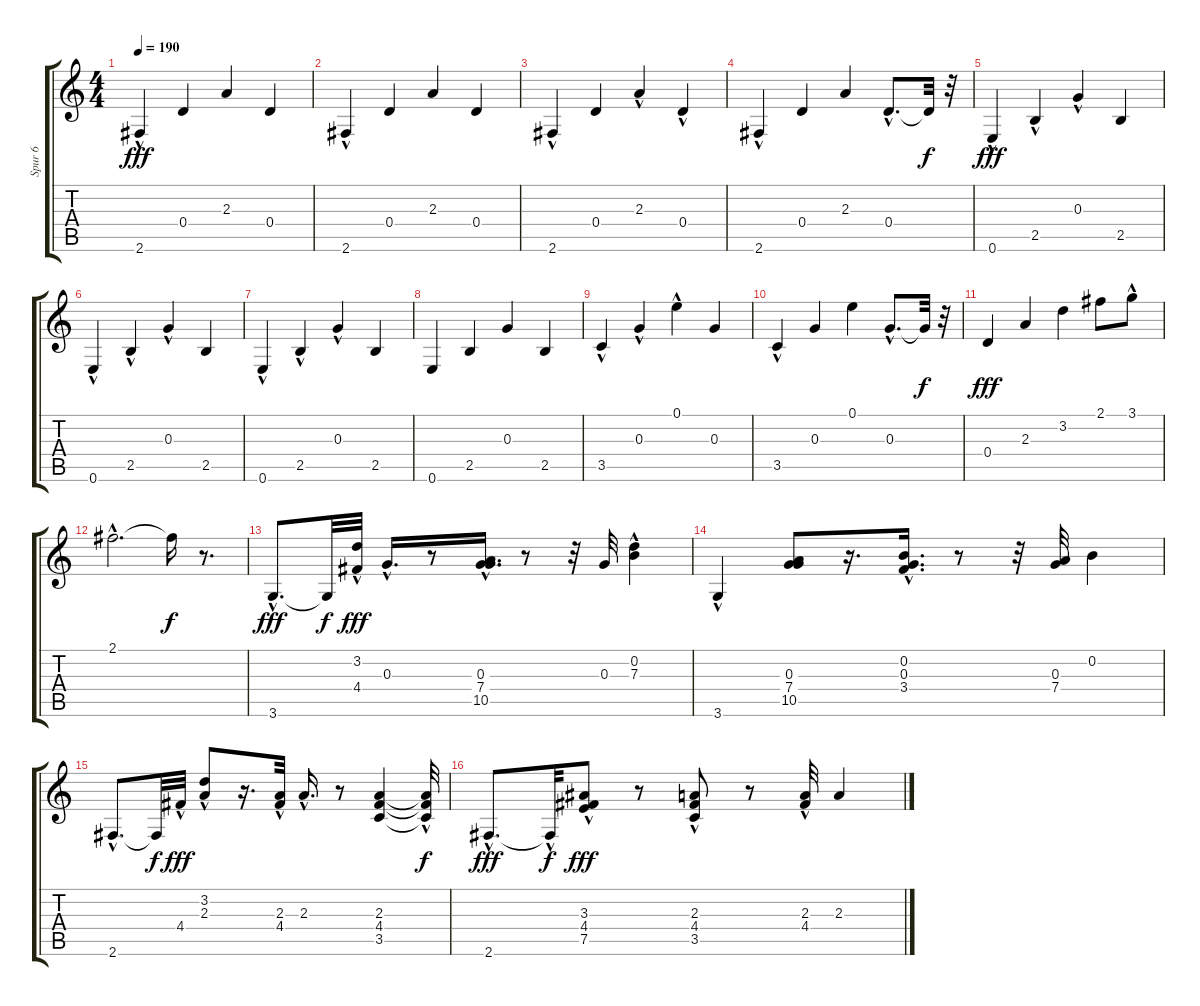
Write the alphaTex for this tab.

\track ("Spur 6" "Spur 6") {instrument acousticguitarnylon}
\staff {score tabs}
\tuning (E4 B3 G3 D3 A2 E2) {hide}
\ts (4 4)
\tempo 190
\clef g2
\ks c
2.6{hac}.4{dy fff} 0.4.4 2.3.4 0.4.4 |
2.6{hac}.4 0.4.4 2.3.4 0.4.4 |
2.6{hac}.4 0.4.4 2.3{hac}.4 0.4{hac}.4 |
2.6{hac}.4 0.4.4 2.3.4 0.4{hac}.8{d} 0.4{t}.32{dy f} r.32 |
0.6{hac}.4{dy fff} 2.5{hac}.4 0.3{hac}.4 2.5.4 |
0.6{hac}.4 2.5{hac}.4 0.3{hac}.4 2.5.4 |
0.6{hac}.4 2.5{hac}.4 0.3{hac}.4 2.5.4 |
0.6.4 2.5.4 0.3.4 2.5.4 |
3.5{hac}.4 0.3{hac}.4 0.1{hac}.4 0.3.4 |
3.5{hac}.4 0.3.4 0.1.4 0.3{hac}.8{d} 0.3{t}.32{dy f} r.32 |
0.4.4{dy fff} 2.3.4 3.2.4 2.1.8 3.1{hac}.8 |
2.1{hac}.2{d} 2.1{t}.16{dy f} r.8{d} |
3.6{hac}.8{d dy fff} 3.6{t}.32{dy f} (3.2{hac} 4.4).32{dy fff} 0.3{hac}.16{d} r.8 (0.3{hac} 7.4{hac} 10.5{hac}).16{d} r.8 r.32 0.3.32 (0.2 7.3{hac}).4 |
3.6{hac}.4 (0.3 7.4 10.5).8 r.16{d} (0.2{hac} 0.3{hac} 3.4{hac}).16{d} r.8 r.32 (0.3 7.4).32 0.2.4 |
2.6{hac}.8{d} 2.6{t}.32{dy f} 4.4{hac}.32{dy fff} (3.2 2.3{hac}).8 r.16{d} (2.3 4.4{hac}).32 2.3{hac}.16{d} r.8 (2.3 4.4 3.5).4 (2.3{t} 4.4{t} 3.5{hac t}).32{dy f} |
2.6{hac}.8{d dy fff} 2.6{hac t}.32{dy f} (3.3{hac} 4.4 7.5{hac}).8{dy fff} r.8 (2.3{hac} 4.4 3.5{hac}).8 r.8 (2.3 4.4{hac}).32 2.3.4
